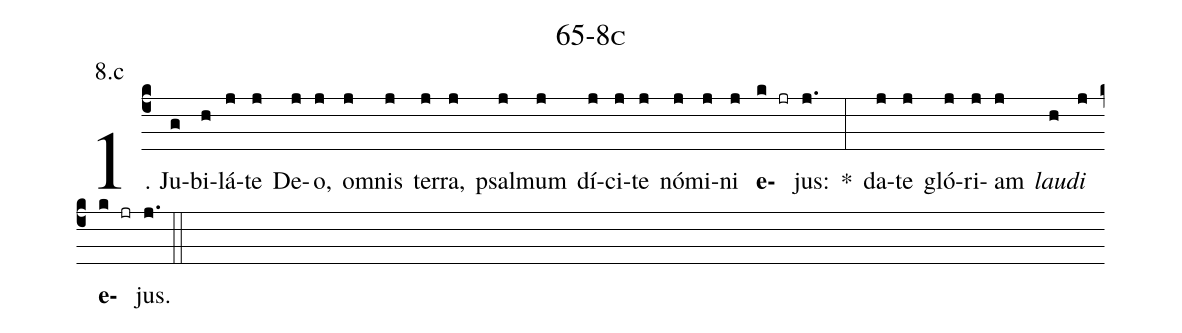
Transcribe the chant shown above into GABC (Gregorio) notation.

name: 65-8c;
annotation: 8.c;
%%
(c4)1. Ju(g)bi(h)lá(j)te(j) De(j)o,(j) om(j)nis(j) ter(j)ra,(j) psal(j)mum(j) dí(j)ci(j)te(j) nó(j)mi(j)ni(j) <b>e</b>(k jr)jus:(j.) *(:) da(j)te(j) gló(j)ri(j)am(j) <i>lau</i>(h)<i>di</i>(j) <b>e</b>(k jr)jus.(j.) (::)
